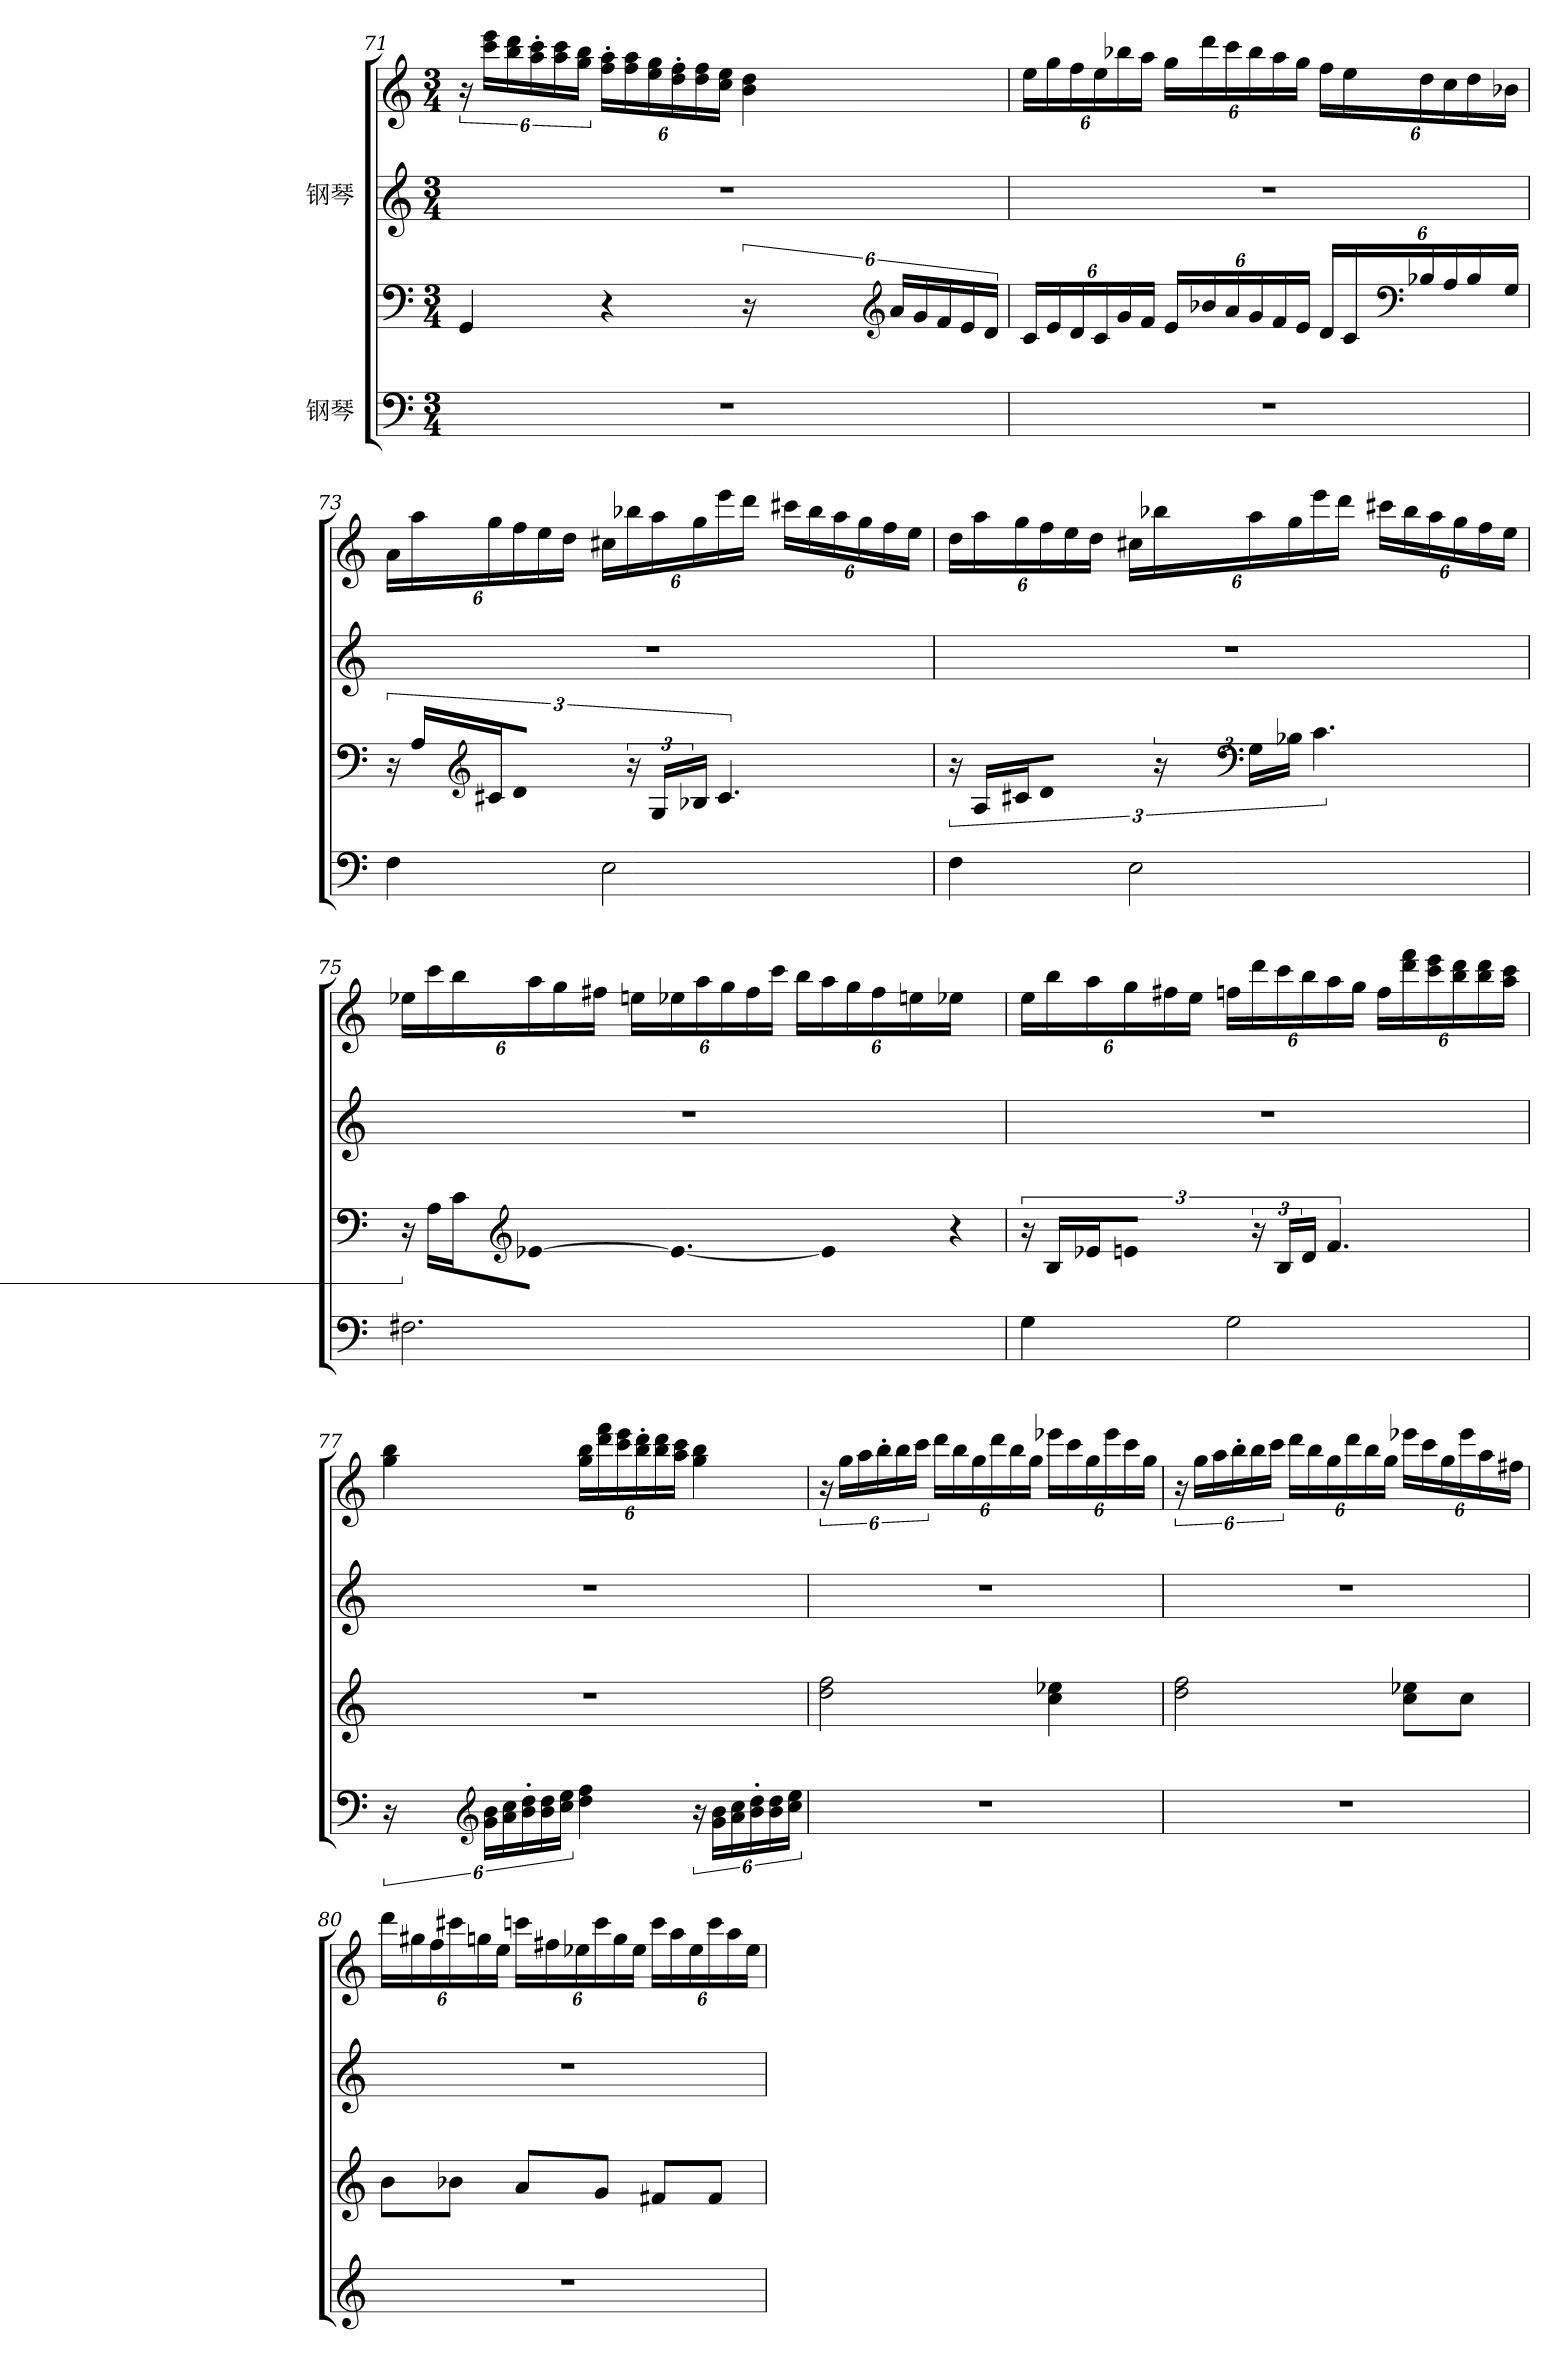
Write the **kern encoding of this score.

**kern	**kern	**kern	**kern
*part2	*part2	*part1	*part1
*staff4	*staff3	*staff2	*staff1
*I"钢琴	*	*I"钢琴	*
*clefF4	*clefF4	*clefG2	*clefG2
*k[]	*k[]	*k[]	*k[]
*M3/4	*M3/4	*M3/4	*M3/4
=71	=71	=71	=71
2.r	4GG/	2.r	24r
.	.	.	24ccc\ 24eee\LL
.	.	.	24bb\ 24ddd\
*	*	*	*Xbrackettup
.	.	.	24aa\' 24ccc\'
.	.	.	24aa\ 24ccc\
.	.	.	24gg\ 24bb\JJ
.	4r	.	24ff\' 24aa\'LL
.	.	.	24ff\ 24aa\
.	.	.	24ee\ 24gg\
.	.	.	24dd\' 24ff\'
.	.	.	24dd\ 24ff\
.	.	.	24cc\ 24ee\JJ
.	24r	.	4b\ 4dd\
*	*clefG2	*	*
.	24a/LL	.	.
.	24g/	.	.
*	*Xbrackettup	*	*
.	24f/	.	.
.	24e/	.	.
.	24d/JJ	.	.
!!LO:LB:g=z
=72	=72	=72	=72
2.r	24c/LL	2.r	24ee\LL
.	24e/	.	24gg\
.	24d/	.	24ff\
.	24c/	.	24ee\
.	24g/	.	24bb-X\
.	24f/JJ	.	24aa\JJ
.	24e/LL	.	24gg\LL
.	24b-X/	.	24ddd\
.	24a/	.	24ccc\
.	24g/	.	24bb-\
.	24f/	.	24aa\
.	24e/JJ	.	24gg\JJ
.	24d/LL	.	24ff\LL
.	24c/	.	24ee\
*	*clefF4	*	*
.	24B-X/	.	24dd\
.	24A/	.	24cc\
.	24B-/	.	24dd\
.	24G/JJ	.	24b-X\JJ
!!LO:LB:g=z
=73	=73	=73	=73
*	*brackettup	*	*
4F\	24r	2.r	24a\LL
.	24A/LL	.	24aa\
*	*clefG2	*	*
.	24c#X/J	.	24gg\
.	8d/J	.	24ff\
.	.	.	24ee\
.	.	.	24dd\JJ
2E\	24r	.	24cc#X\LL
.	24G/LL	.	24bb-X\
.	24B-X/JJ	.	24aa\
.	4.c#/	.	24gg\
.	.	.	24eee\
.	.	.	24ddd\JJ
.	.	.	24ccc#X\LL
.	.	.	24bb-\
.	.	.	24aa\
.	.	.	24gg\
.	.	.	24ff\
.	.	.	24ee\JJ
!!LO:PB:g=z
=74	=74	=74	=74
4F\	24r	2.r	24dd\LL
.	24A/LL	.	24aa\
.	24c#X/J	.	24gg\
.	8d/J	.	24ff\
.	.	.	24ee\
.	.	.	24dd\JJ
2E\	24r	.	24cc#X\LL
*	*clefF4	*	*
.	24G\LL	.	24bb-X\
.	24B-X\JJ	.	24aa\
.	4.c#\	.	24gg\
.	.	.	24eee\
.	.	.	24ddd\JJ
.	.	.	24ccc#X\LL
.	.	.	24bb-\
.	.	.	24aa\
.	.	.	24gg\
.	.	.	24ff\
.	.	.	24ee\JJ
!!LO:LB:g=z
=75	=75	=75	=75
2.F#X\	24r	2.r	24ee-X\LL
.	24A\LL	.	24ccc\
.	24c\J	.	24bb\
*	*clefG2	*	*
.	[8e-X\J	.	24aa\
.	.	.	24gg\
.	.	.	24ff#X\JJ
.	4.e-/_	.	24een\LL
.	.	.	24ee-X\
.	.	.	24aa\
.	.	.	24gg\
.	.	.	24ff#\
.	.	.	24ccc\JJ
.	.	.	24bb\LL
.	.	.	24aa\
.	.	.	24gg\
.	16e-/]	.	24ff#\
.	.	.	24een\
.	16r	.	.
.	.	.	24ee-X\JJ
!!LO:LB:g=z
=76	=76	=76	=76
4G\	24r	2.r	24ee\LL
.	24B/LL	.	24bb\
.	24e-X/J	.	24aa\
.	8en/J	.	24gg\
.	.	.	24ff#X\
.	.	.	24ee\JJ
2G\	24r	.	24ffn\LL
.	24B/LL	.	24ddd\
.	24d/JJ	.	24ccc\
.	4.f/	.	24bb\
.	.	.	24aa\
.	.	.	24gg\JJ
.	.	.	24ff\LL
.	.	.	24ddd\ 24fff\
.	.	.	24ccc\ 24eee\
.	.	.	24bb\ 24ddd\
.	.	.	24bb\ 24ddd\
.	.	.	24aa\ 24ccc\JJ
!!LO:PB:g=z
=77	=77	=77	=77
24r	2.r	2.r	4gg\ 4bb\
*clefG2	*	*	*
24g\ 24b\LL	.	.	.
24a\ 24cc\	.	.	.
*Xbrackettup	*	*	*
24b\' 24dd\'	.	.	.
24b\ 24dd\	.	.	.
24cc\ 24ee\JJ	.	.	.
4dd\ 4ff\	.	.	24gg\ 24bb\LL
.	.	.	24ddd\ 24fff\
.	.	.	24ccc\ 24eee\
.	.	.	24bb\' 24ddd\'
.	.	.	24bb\ 24ddd\
.	.	.	24aa\ 24ccc\JJ
*brackettup	*	*	*
24r	.	.	4gg\ 4bb\
24g\ 24b\LL	.	.	.
24a\ 24cc\	.	.	.
*Xbrackettup	*	*	*
24b\' 24dd\'	.	.	.
24b\ 24dd\	.	.	.
24cc\ 24ee\JJ	.	.	.
=78	=78	=78	=78
*	*	*	*brackettup
2.r	2dd\ 2ff\	2.r	24r
.	.	.	24gg\LL
.	.	.	24aa\
*	*	*	*Xbrackettup
.	.	.	24bb'\
.	.	.	24bb\
.	.	.	24ccc\JJ
.	.	.	24ddd\LL
.	.	.	24bb\
.	.	.	24gg\
.	.	.	24ddd\
.	.	.	24bb\
.	.	.	24gg\JJ
.	4cc\ 4ee-X\	.	24eee-X\LL
.	.	.	24ccc\
.	.	.	24gg\
.	.	.	24eee-\
.	.	.	24ccc\
.	.	.	24gg\JJ
!!LO:LB:g=z
=79	=79	=79	=79
*	*	*	*brackettup
2.r	2dd\ 2ff\	2.r	24r
.	.	.	24gg\LL
.	.	.	24aa\
*	*	*	*Xbrackettup
.	.	.	24bb'\
.	.	.	24bb\
.	.	.	24ccc\JJ
.	.	.	24ddd\LL
.	.	.	24bb\
.	.	.	24gg\
.	.	.	24ddd\
.	.	.	24bb\
.	.	.	24gg\JJ
.	8cc\ 8ee-X\L	.	24eee-X\LL
.	.	.	24ccc\
.	.	.	24gg\
.	8cc\J	.	24eee-\
.	.	.	24aa\
.	.	.	24ff#X\JJ
!!LO:LB:g=z
=80	=80	=80	=80
2.r	8b\L	2.r	24ddd\LL
.	.	.	24gg#X\
.	.	.	24ff\
.	8b-X\J	.	24ccc#X\
.	.	.	24ggn\
.	.	.	24ee\JJ
.	8a/L	.	24cccn\LL
.	.	.	24ff#X\
.	.	.	24ee-X\
.	8g/J	.	24ccc\
.	.	.	24gg\
.	.	.	24ee-\JJ
.	8f#X/L	.	24ccc\LL
.	.	.	24aa\
.	.	.	24ee-\
.	8f#/J	.	24ccc\
.	.	.	24aa\
.	.	.	24ee-\JJ
=	=	=	=
*-	*-	*-	*-
